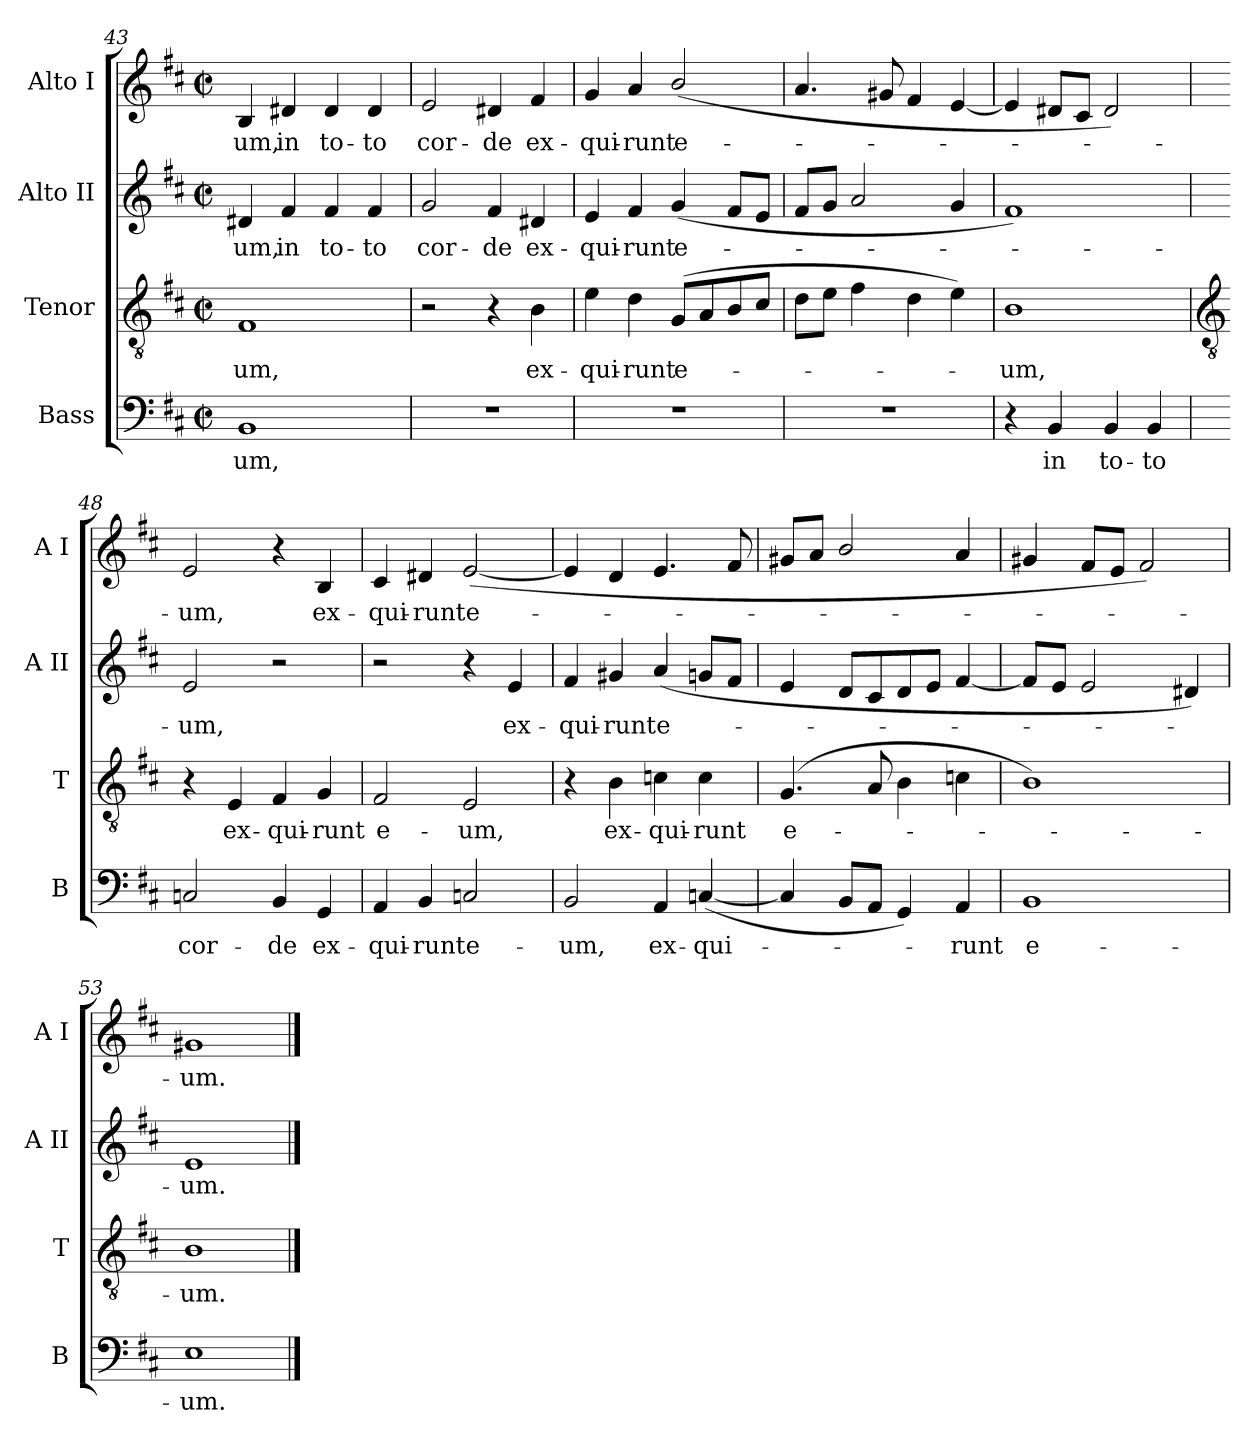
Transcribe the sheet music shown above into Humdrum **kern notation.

**kern	**text	**kern	**text	**kern	**text	**kern	**text
*part4	*part4	*part3	*part3	*part2	*part2	*part1	*part1
*staff4	*staff4	*staff3	*staff3	*staff2	*staff2	*staff1	*staff1
*I"Bass	*	*I"Tenor	*	*I"Alto II	*	*I"Alto I	*
*I'B	*	*I'T	*	*I'A II	*	*I'A I	*
*clefF4	*	*clefGv2	*	*clefG2	*	*clefG2	*
*k[f#c#]	*	*k[f#c#]	*	*k[f#c#]	*	*k[f#c#]	*
*D:	*	*D:	*	*D:	*	*D:	*
*M2/2	*	*M2/2	*	*M2/2	*	*M2/2	*
*met(c|)	*	*met(c|)	*	*met(c|)	*	*met(c|)	*
=43	=43	=43	=43	=43	=43	=43	=43
!	!LO:LY:b	!	!LO:LY:b	!	!LO:LY:b	!	!LO:LY:b
1BB	um,	1F#	um,	4d#X	um,	4B	um,
!	!	!	!	!	!LO:LY:b	!	!LO:LY:b
.	.	.	.	4f#	in	4d#X	in
!	!	!	!	!	!LO:LY:b	!	!LO:LY:b
.	.	.	.	4f#	to-	4d#	to-
!	!	!	!	!	!LO:LY:b	!	!LO:LY:b
.	.	.	.	4f#	-to	4d#	-to
=44	=44	=44	=44	=44	=44	=44	=44
!	!	!	!	!	!LO:LY:b	!	!LO:LY:b
1r	.	2r	.	2g	cor-	2e	cor-
!	!	!	!	!	!LO:LY:b	!	!LO:LY:b
.	.	4r	.	4f#	-de	4d#X	-de
!	!	!	!LO:LY:b	!	!LO:LY:b	!	!LO:LY:b
.	.	4B	ex-	4d#X	ex-	4f#	ex-
=45	=45	=45	=45	=45	=45	=45	=45
!	!	!	!LO:LY:b	!	!LO:LY:b	!	!LO:LY:b
1r	.	4e	-qui-	4e	-qui-	4g	-qui-
!	!	!	!LO:LY:b	!	!LO:LY:b	!	!LO:LY:b
.	.	4d	-runt	4f#	-runt	4a	-runt
!	!	!	!LO:LY:b	!	!LO:LY:b	!	!LO:LY:b
.	.	(<8GL	e-	(<4g	e-	(<2b/	e-
.	.	8A	.	.	.	.	.
.	.	8B	.	8f#L	.	.	.
.	.	8c#J	.	8eJ	.	.	.
=46	=46	=46	=46	=46	=46	=46	=46
1r	.	8dL	.	8f#L	.	4.a	.
.	.	8eJ	.	8gJ	.	.	.
.	.	4f#	.	2a	.	.	.
.	.	.	.	.	.	8g#X	.
.	.	4d	.	.	.	4f#	.
.	.	4e)	.	4g	.	[4e	.
=47	=47	=47	=47	=47	=47	=47	=47
!	!	!	!LO:LY:b	!	!	!	!
4r	.	1B	um,	1f#)	.	4e]	.
!	!LO:LY:b	!	!	!	!	!	!
4BB	in	.	.	.	.	8d#XL	.
.	.	.	.	.	.	8c#J	.
!	!LO:LY:b	!	!	!	!	!	!
4BB	to-	.	.	.	.	2d#)	.
!	!LO:LY:b	!	!	!	!	!	!
4BB	-to	.	.	.	.	.	.
!!LO:LB:g=z
=48	=48	=48	=48	=48	=48	=48	=48
*	*	*clefGv2	*	*	*	*	*
!	!LO:LY:b	!	!	!	!LO:LY:b	!	!LO:LY:b
2Cn	cor-	4r	.	2e	um,	2e	um,
!	!	!	!LO:LY:b	!	!	!	!
.	.	4E	ex-	.	.	.	.
!	!LO:LY:b	!	!LO:LY:b	!	!	!	!
4BB	-de	4F#	-qui-	2r	.	4r	.
!	!LO:LY:b	!	!LO:LY:b	!	!	!	!LO:LY:b
4GG	ex-	4G	-runt	.	.	4B	ex-
=49	=49	=49	=49	=49	=49	=49	=49
!	!LO:LY:b	!	!LO:LY:b	!	!	!	!LO:LY:b
4AA	-qui-	2F#	e-	2r	.	4c#	-qui-
!	!LO:LY:b	!	!	!	!	!	!LO:LY:b
4BB	-runt	.	.	.	.	4d#X	-runt
!	!LO:LY:b	!	!LO:LY:b	!	!	!	!LO:LY:b
2Cn	e-	2E	-um,	4r	.	(<[2e	e-
!	!	!	!	!	!LO:LY:b	!	!
.	.	.	.	4e	ex-	.	.
=50	=50	=50	=50	=50	=50	=50	=50
!	!LO:LY:b	!	!	!	!LO:LY:b	!	!
2BB	-um,	4r	.	4f#	-qui-	4e]	.
!	!	!	!LO:LY:b	!	!LO:LY:b	!	!
.	.	4B	ex-	4g#X	-runt	4d	.
!	!LO:LY:b	!	!LO:LY:b	!	!LO:LY:b	!	!
4AA	ex-	4cn	-qui-	(<4a	e-	4.e	.
!	!LO:LY:b	!	!LO:LY:b	!	!	!	!
(<[4Cn	-qui-	4c	-runt	8gnL	.	.	.
.	.	.	.	8f#J	.	8f#	.
=51	=51	=51	=51	=51	=51	=51	=51
!	!	!	!LO:LY:b	!	!	!	!
4C]	.	(<4.G	e-	4e	.	8g#XL	.
.	.	.	.	.	.	8aJ	.
8BBL	.	.	.	8dL	.	2b/	.
8AAJ	.	8A	.	8c#	.	.	.
4GG)	.	4B	.	8d	.	.	.
.	.	.	.	8eJ	.	.	.
!	!LO:LY:b	!	!	!	!	!	!
4AA	runt	4cn	.	[4f#	.	4a	.
=52	=52	=52	=52	=52	=52	=52	=52
!	!LO:LY:b	!	!	!	!	!	!
1BB	e-	1B)	.	8f#L]	.	4g#X	.
.	.	.	.	8eJ	.	.	.
.	.	.	.	2e	.	8f#L	.
.	.	.	.	.	.	8eJ	.
.	.	.	.	.	.	2f#)	.
.	.	.	.	4d#X)	.	.	.
=53	=53	=53	=53	=53	=53	=53	=53
!	!LO:LY:b	!	!LO:LY:b	!	!LO:LY:b	!	!LO:LY:b
1E	-um.	1B	um.	1e	um.	1g#X	um.
==	==	==	==	==	==	==	==
*-	*-	*-	*-	*-	*-	*-	*-
